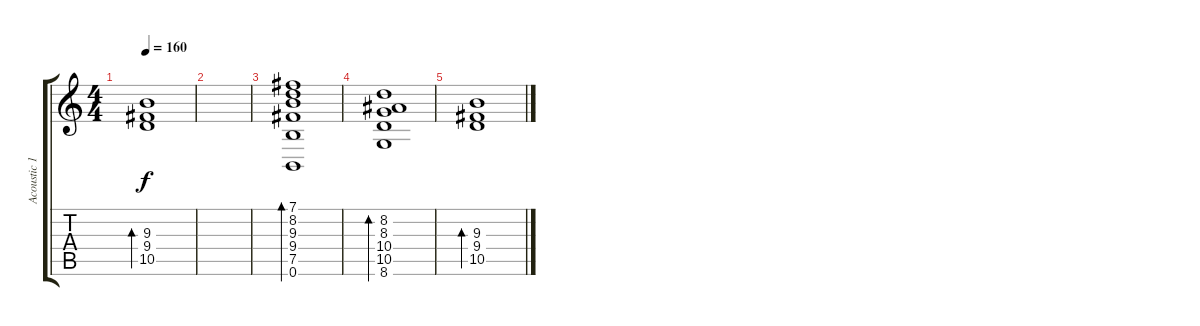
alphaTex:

\track ("Acoustic 1" "Acoustic 1") {instrument acousticguitarsteel}
\staff {score tabs}
\tuning (B3 Gb3 D3 A2 E2 B1) {hide}
\ts (4 4)
\tempo 160
\clef g2
\ks c
(9.3 9.4 10.5).1{bd 120 dy f} |
|
(7.1 8.2 9.3 9.4 7.5 0.6).1{bd 60} |
(8.2 8.3 10.4 10.5 8.6).1{bd 60} |
(9.3 9.4 10.5).1{bd 60}
